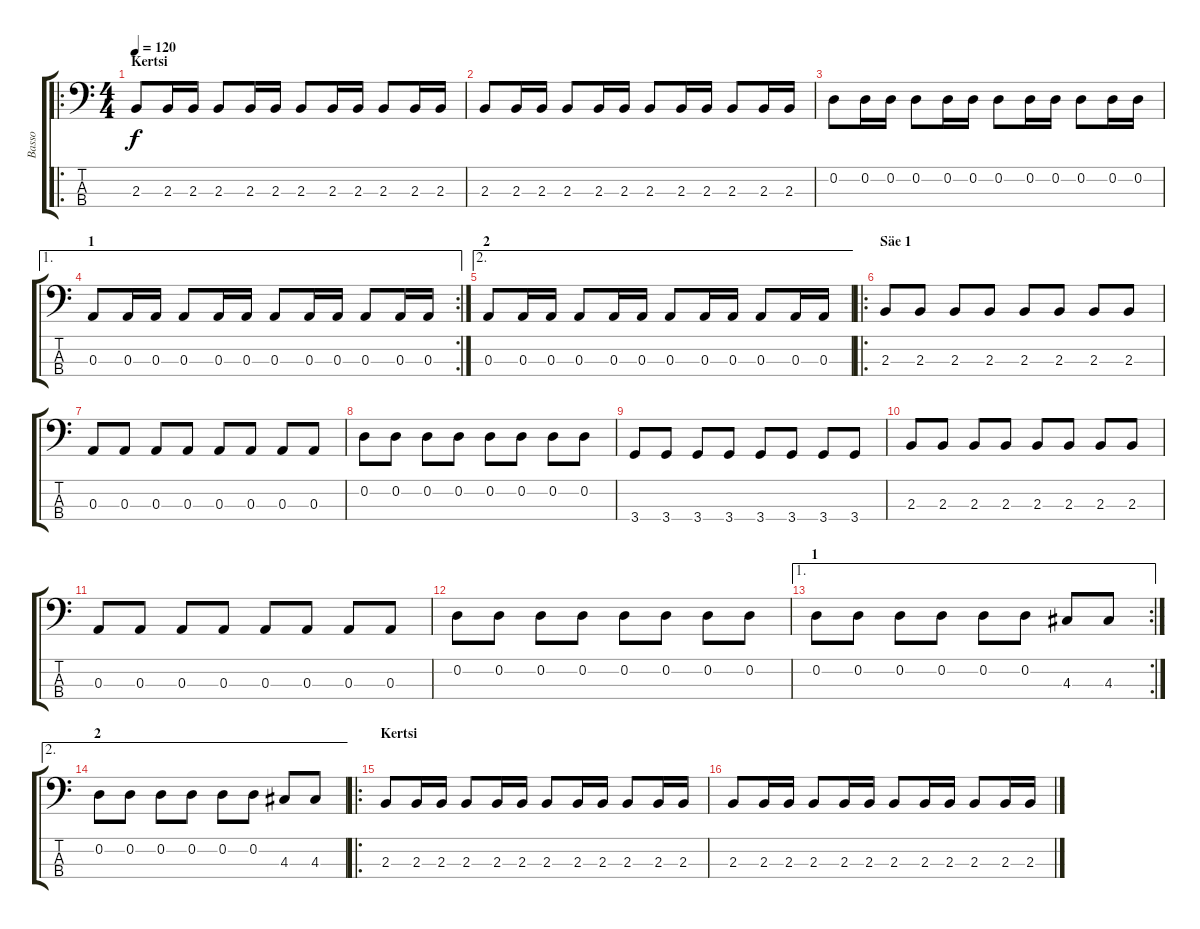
\track ("Basso" "Basso") {instrument electricbasspick}
\staff {score tabs}
\tuning (G2 D2 A1 E1) {hide}
\ro
\ts (4 4)
\section ("" "Kertsi")
\tempo 120
\clef f4
\ks c
2.3.8{dy f} 2.3.16 2.3.16 2.3.8 2.3.16 2.3.16 2.3.8 2.3.16 2.3.16 2.3.8 2.3.16 2.3.16 |
2.3.8 2.3.16 2.3.16 2.3.8 2.3.16 2.3.16 2.3.8 2.3.16 2.3.16 2.3.8 2.3.16 2.3.16 |
0.2.8 0.2.16 0.2.16 0.2.8 0.2.16 0.2.16 0.2.8 0.2.16 0.2.16 0.2.8 0.2.16 0.2.16 |
\ae 1
\rc 2
\section ("" "1")
0.3.8 0.3.16 0.3.16 0.3.8 0.3.16 0.3.16 0.3.8 0.3.16 0.3.16 0.3.8 0.3.16 0.3.16 |
\ae 2
\section ("" "2")
0.3.8 0.3.16 0.3.16 0.3.8 0.3.16 0.3.16 0.3.8 0.3.16 0.3.16 0.3.8 0.3.16 0.3.16 |
\ro
\section ("" "Säe 1")
2.3.8 2.3.8 2.3.8 2.3.8 2.3.8 2.3.8 2.3.8 2.3.8 |
0.3.8 0.3.8 0.3.8 0.3.8 0.3.8 0.3.8 0.3.8 0.3.8 |
0.2.8 0.2.8 0.2.8 0.2.8 0.2.8 0.2.8 0.2.8 0.2.8 |
3.4.8 3.4.8 3.4.8 3.4.8 3.4.8 3.4.8 3.4.8 3.4.8 |
2.3.8 2.3.8 2.3.8 2.3.8 2.3.8 2.3.8 2.3.8 2.3.8 |
0.3.8 0.3.8 0.3.8 0.3.8 0.3.8 0.3.8 0.3.8 0.3.8 |
0.2.8 0.2.8 0.2.8 0.2.8 0.2.8 0.2.8 0.2.8 0.2.8 |
\ae 1
\rc 2
\section ("" "1")
0.2.8 0.2.8 0.2.8 0.2.8 0.2.8 0.2.8 4.3.8 4.3.8 |
\ae 2
\section ("" "2")
0.2.8 0.2.8 0.2.8 0.2.8 0.2.8 0.2.8 4.3.8 4.3.8 |
\ro
\section ("" "Kertsi")
2.3.8 2.3.16 2.3.16 2.3.8 2.3.16 2.3.16 2.3.8 2.3.16 2.3.16 2.3.8 2.3.16 2.3.16 |
2.3.8 2.3.16 2.3.16 2.3.8 2.3.16 2.3.16 2.3.8 2.3.16 2.3.16 2.3.8 2.3.16 2.3.16
